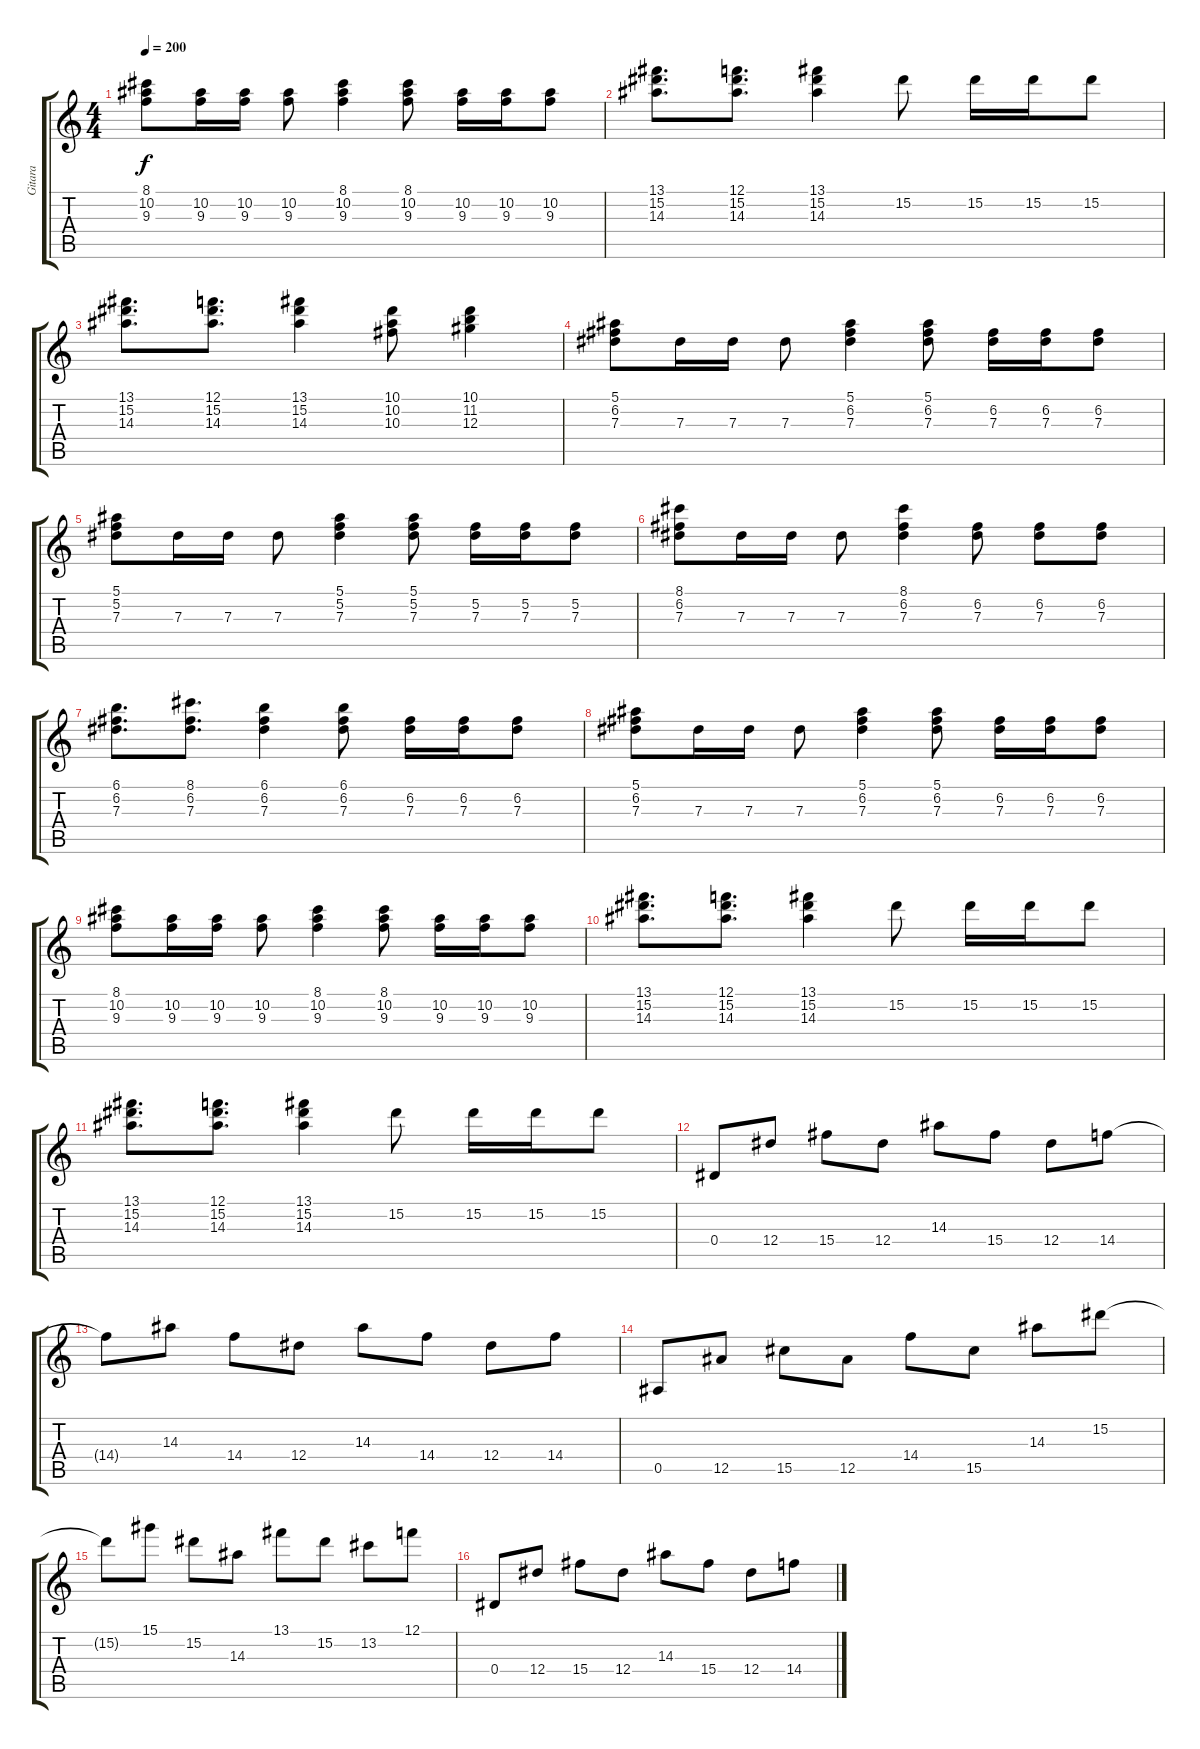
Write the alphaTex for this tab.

\track ("Gitara" "Gitara") {instrument overdrivenguitar}
\staff {score tabs}
\tuning (F4 C4 Ab3 Eb3 Bb2 F2) {hide}
\ts (4 4)
\tempo 200
\clef g2
\ks c
(8.1 10.2 9.3).8{dy f} (10.2 9.3).16 (10.2 9.3).16 (10.2 9.3).8 (8.1 10.2 9.3).4 (8.1 10.2 9.3).8 (10.2 9.3).16 (10.2 9.3).16 (10.2 9.3).8 |
(13.1 15.2 14.3).8{d} (12.1 15.2 14.3).8{d} (13.1 15.2 14.3).4 15.2.8 15.2.16 15.2.16 15.2.8 |
(13.1 15.2 14.3).8{d} (12.1 15.2 14.3).8{d} (13.1 15.2 14.3).4 (10.1 10.2 10.3).8 (10.1 11.2 12.3).4 |
(5.1 6.2 7.3).8 7.3.16 7.3.16 7.3.8 (5.1 6.2 7.3).4 (5.1 6.2 7.3).8 (6.2 7.3).16 (6.2 7.3).16 (6.2 7.3).8 |
(5.1 5.2 7.3).8 7.3.16 7.3.16 7.3.8 (5.1 5.2 7.3).4 (5.1 5.2 7.3).8 (5.2 7.3).16 (5.2 7.3).16 (5.2 7.3).8 |
(8.1 6.2 7.3).8 7.3.16 7.3.16 7.3.8 (8.1 6.2 7.3).4 (6.2 7.3).8 (6.2 7.3).8 (6.2 7.3).8 |
(6.1 6.2 7.3).8{d} (8.1 6.2 7.3).8{d} (6.1 6.2 7.3).4 (6.1 6.2 7.3).8 (6.2 7.3).16 (6.2 7.3).16 (6.2 7.3).8 |
(5.1 6.2 7.3).8 7.3.16 7.3.16 7.3.8 (5.1 6.2 7.3).4 (5.1 6.2 7.3).8 (6.2 7.3).16 (6.2 7.3).16 (6.2 7.3).8 |
(8.1 10.2 9.3).8 (10.2 9.3).16 (10.2 9.3).16 (10.2 9.3).8 (8.1 10.2 9.3).4 (8.1 10.2 9.3).8 (10.2 9.3).16 (10.2 9.3).16 (10.2 9.3).8 |
(13.1 15.2 14.3).8{d} (12.1 15.2 14.3).8{d} (13.1 15.2 14.3).4 15.2.8 15.2.16 15.2.16 15.2.8 |
(13.1 15.2 14.3).8{d} (12.1 15.2 14.3).8{d} (13.1 15.2 14.3).4 15.2.8 15.2.16 15.2.16 15.2.8 |
0.4.8 12.4.8 15.4.8 12.4.8 14.3.8 15.4.8 12.4.8 14.4.8 |
14.4{t}.8 14.3.8 14.4.8 12.4.8 14.3.8 14.4.8 12.4.8 14.4.8 |
0.5.8 12.5.8 15.5.8 12.5.8 14.4.8 15.5.8 14.3.8 15.2.8 |
15.2{t}.8 15.1.8 15.2.8 14.3.8 13.1.8 15.2.8 13.2.8 12.1.8 |
0.4.8 12.4.8 15.4.8 12.4.8 14.3.8 15.4.8 12.4.8 14.4.8
